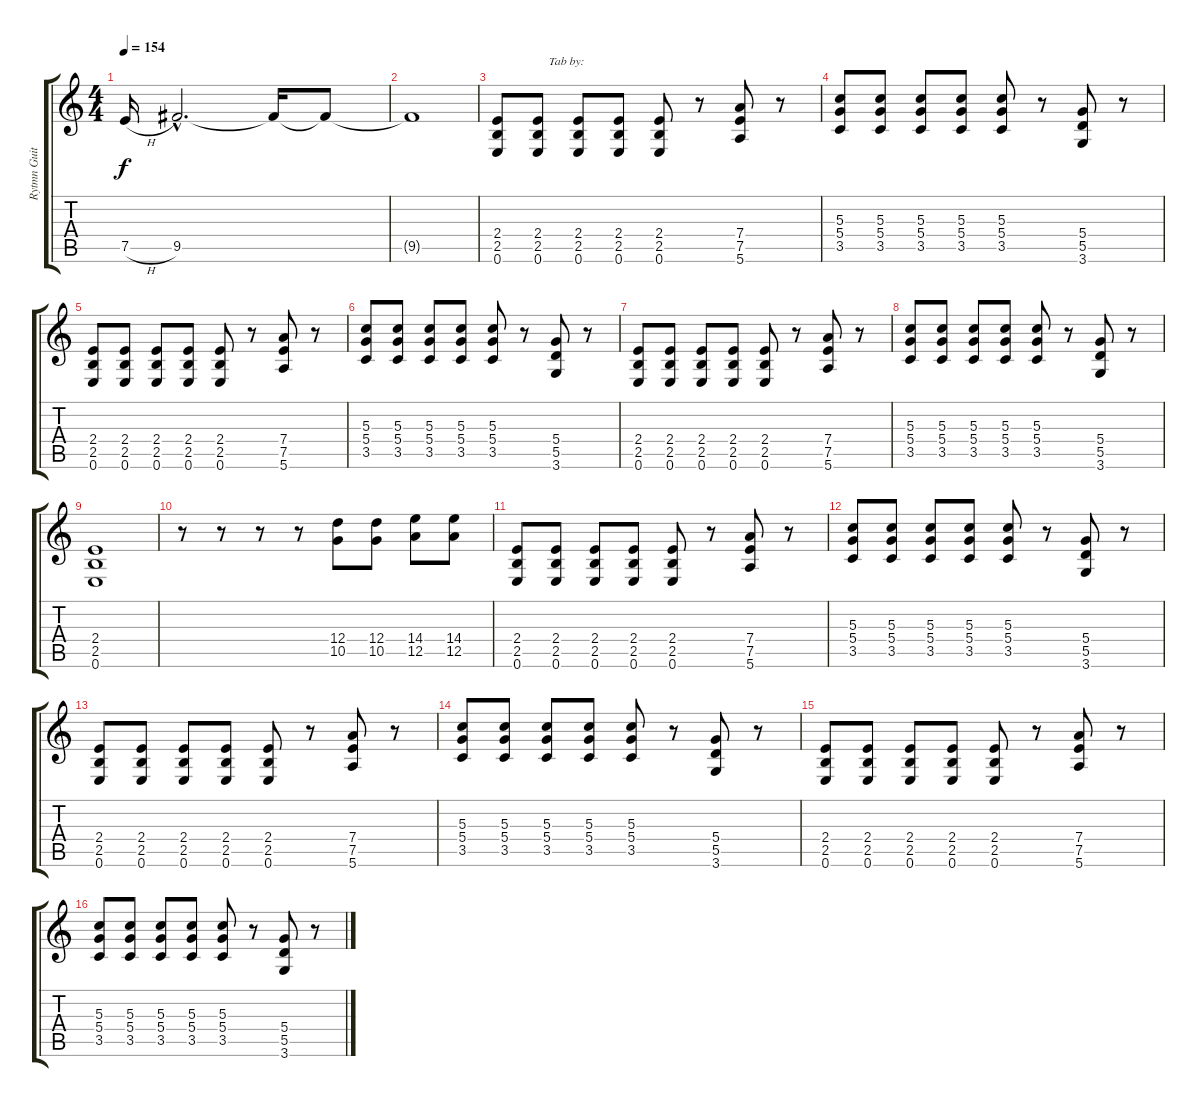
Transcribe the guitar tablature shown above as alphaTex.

\track ("Rytmn Guitar" "Rytmn Guit") {instrument distortionguitar}
\staff {score tabs}
\tuning (E4 B3 G3 D3 A2 E2) {hide}
\ts (4 4)
\tempo 154
\clef g2
\ks c
7.5{h}.16{dy f instrument distortionguitar} 9.5{hac}.2{d} 9.5{t}.16 9.5{t}.8 |
9.5{t}.1 |
(2.4 2.5 0.6).8{txt "                 Tab by:"} (2.4 2.5 0.6).8 (2.4 2.5 0.6).8 (2.4 2.5 0.6).8 (2.4 2.5 0.6).8 r.8 (7.4 7.5 5.6).8 r.8 |
(5.3 5.4 3.5).8{txt ""} (5.3 5.4 3.5).8 (5.3 5.4 3.5).8 (5.3 5.4 3.5).8 (5.3 5.4 3.5).8 r.8 (5.4 5.5 3.6).8 r.8 |
(2.4 2.5 0.6).8 (2.4 2.5 0.6).8 (2.4 2.5 0.6).8 (2.4 2.5 0.6).8 (2.4 2.5 0.6).8 r.8 (7.4 7.5 5.6).8 r.8 |
(5.3 5.4 3.5).8 (5.3 5.4 3.5).8 (5.3 5.4 3.5).8 (5.3 5.4 3.5).8 (5.3 5.4 3.5).8 r.8 (5.4 5.5 3.6).8 r.8 |
(2.4 2.5 0.6).8 (2.4 2.5 0.6).8 (2.4 2.5 0.6).8 (2.4 2.5 0.6).8 (2.4 2.5 0.6).8 r.8 (7.4 7.5 5.6).8 r.8 |
(5.3 5.4 3.5).8 (5.3 5.4 3.5).8 (5.3 5.4 3.5).8 (5.3 5.4 3.5).8 (5.3 5.4 3.5).8 r.8 (5.4 5.5 3.6).8 r.8 |
(2.4 2.5 0.6).1 |
r.8 r.8 r.8 r.8 (12.4 10.5).8 (12.4 10.5).8 (14.4 12.5).8 (14.4 12.5).8 |
(2.4 2.5 0.6).8 (2.4 2.5 0.6).8 (2.4 2.5 0.6).8 (2.4 2.5 0.6).8 (2.4 2.5 0.6).8 r.8 (7.4 7.5 5.6).8 r.8 |
(5.3 5.4 3.5).8 (5.3 5.4 3.5).8 (5.3 5.4 3.5).8 (5.3 5.4 3.5).8 (5.3 5.4 3.5).8 r.8 (5.4 5.5 3.6).8 r.8 |
(2.4 2.5 0.6).8 (2.4 2.5 0.6).8 (2.4 2.5 0.6).8 (2.4 2.5 0.6).8 (2.4 2.5 0.6).8 r.8 (7.4 7.5 5.6).8 r.8 |
(5.3 5.4 3.5).8 (5.3 5.4 3.5).8 (5.3 5.4 3.5).8 (5.3 5.4 3.5).8 (5.3 5.4 3.5).8 r.8 (5.4 5.5 3.6).8 r.8 |
(2.4 2.5 0.6).8 (2.4 2.5 0.6).8 (2.4 2.5 0.6).8 (2.4 2.5 0.6).8 (2.4 2.5 0.6).8 r.8 (7.4 7.5 5.6).8 r.8 |
(5.3 5.4 3.5).8 (5.3 5.4 3.5).8 (5.3 5.4 3.5).8 (5.3 5.4 3.5).8 (5.3 5.4 3.5).8 r.8 (5.4 5.5 3.6).8 r.8
